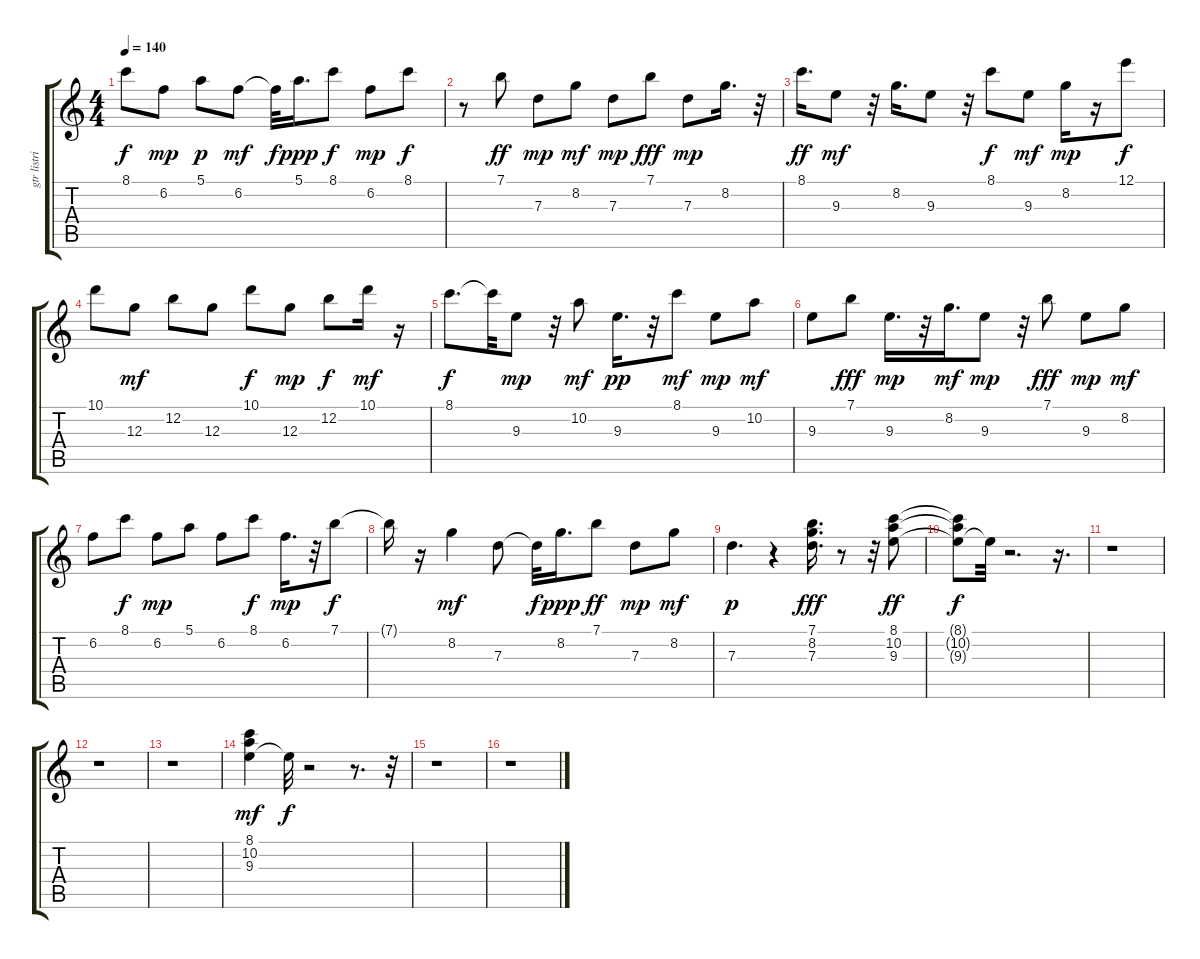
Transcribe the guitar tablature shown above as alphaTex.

\track ("gtr listrik" "gtr listri") {instrument overdrivenguitar}
\staff {score tabs}
\tuning (E4 B3 G3 D3 A2 E2) {hide}
\ts (4 4)
\tempo 140
\clef g2
\ks c
8.1.8{dy f} 6.2.8{dy mp} 5.1.8{dy p} 6.2.8{dy mf} 6.2{t}.32{dy f} 5.1.16{d dy ppp} 8.1.8{dy f} 6.2.8{dy mp} 8.1.8{dy f} |
r.8 7.1.8{dy ff} 7.3.8{dy mp} 8.2.8{dy mf} 7.3.8{dy mp} 7.1.8{dy fff} 7.3.8{dy mp} 8.2.16{d} r.32 |
8.1.16{d dy ff} 9.3.8{dy mf} r.32 8.2.16{d} 9.3.8 r.32 8.1.8{dy f} 9.3.8{dy mf} 8.2.16{dy mp} r.16 12.1.8{dy f} |
10.1.8 12.3.8{dy mf} 12.2.8 12.3.8 10.1.8{dy f} 12.3.8{dy mp} 12.2.8{dy f} 10.1.16{dy mf} r.16 |
8.1.8{d dy f} 8.1{t}.32 9.3.8{dy mp} r.32 10.2.8{dy mf} 9.3.16{d dy pp} r.32 8.1.8{dy mf} 9.3.8{dy mp} 10.2.8{dy mf} |
9.3.8 7.1.8{dy fff} 9.3.16{d dy mp} r.32 8.2.16{d dy mf} 9.3.8{dy mp} r.32 7.1.8{dy fff} 9.3.8{dy mp} 8.2.8{dy mf} |
6.2.8 8.1.8{dy f} 6.2.8{dy mp} 5.1.8 6.2.8 8.1.8{dy f} 6.2.16{d dy mp} r.32 7.1.8{dy f} |
7.1{t}.16 r.16 8.2.4{dy mf} 7.3.8 7.3{t}.32{dy f} 8.2.16{d dy ppp} 7.1.8{dy ff} 7.3.8{dy mp} 8.2.8{dy mf} |
7.3.4{d dy p} r.4 (7.1 8.2 7.3).16{d dy fff} r.8 r.32 (8.1 10.2 9.3).8{dy ff} |
(8.1{t} 10.2{t} 9.3{t}).8{dy f} 9.3{t}.32 r.2{d} r.16{d} |
r.1 |
r.1 |
r.1 |
(8.1 10.2 9.3).4{dy mf} 9.3{t}.32{dy f} r.2 r.8{d} r.32 |
r.1 |
r.1
